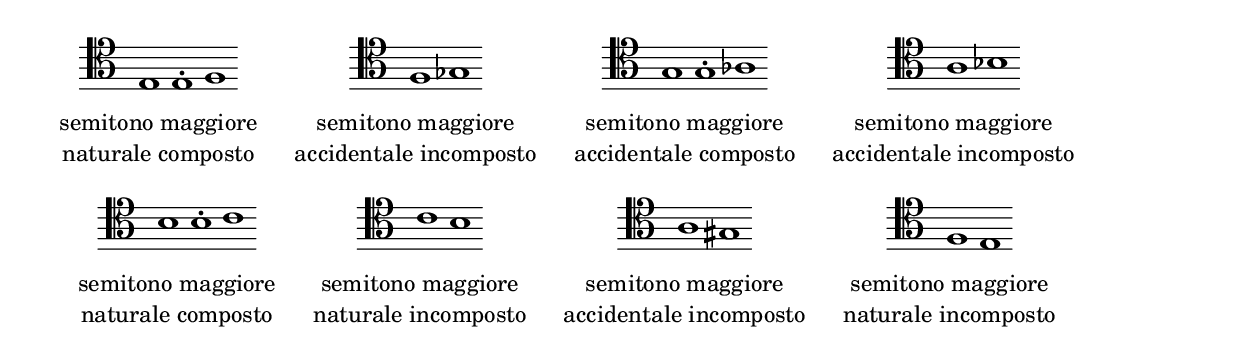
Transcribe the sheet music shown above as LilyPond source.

\version "2.22.2"

% Auto generated file

\header {
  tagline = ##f
}

dot = {
   \once \override Script.add-stem-support = ##f
   \once \override Script.toward-stem-shift = 0
   \once \override Script.skyline-horizontal-padding = 0
   \once \override Script.direction = 1
   \once \override Script.font-size = 1
}

\markup {
  \center-column {
    \line {
      \center-align
      \fontsize#3 { \concat { \normal-text ""} }
    }
    \null
    \line {
      \center-column {

        \line {
          \score {
            <<
              \new Staff \with { instrumentName = ""} {
                \override Staff.TimeSignature.stencil = ##f
                \override Staff.NoteHead.style = #'baroque
                \accidentalStyle Score.forget
                \cadenzaOn
                \clef "tenor" e1 
                \dot e1-. 
                f1 
                \cadenzaOff
              }
            >>
            \layout {
              \context {
                \Score
                \override SpacingSpanner.common-shortest-duration = #(ly:make-moment 1)
              }
            }
          }
        }
        \null
        \line {
          \left-align {  \normal-text "semitono maggiore" }
        }
        \line {
          \left-align {  \normal-text "naturale composto" }
        }

      }
      \hspace #3 
      \center-column {

        \line {
          \score {
            <<
              \new Staff \with { instrumentName = ""} {
                \override Staff.TimeSignature.stencil = ##f
                \override Staff.NoteHead.style = #'baroque
                \accidentalStyle Score.forget
                \cadenzaOn
                \clef "tenor" f1 
                ges1 
                \cadenzaOff
              }
            >>
            \layout {
              \context {
                \Score
                \override SpacingSpanner.common-shortest-duration = #(ly:make-moment 1)
              }
            }
          }
        }
        \null
        \line {
          \left-align {  \normal-text "semitono maggiore" }
        }
        \line {
          \left-align {  \normal-text "accidentale incomposto" }
        }

      }
      \hspace #3 
      \center-column {

        \line {
          \score {
            <<
              \new Staff \with { instrumentName = ""} {
                \override Staff.TimeSignature.stencil = ##f
                \override Staff.NoteHead.style = #'baroque
                \accidentalStyle Score.forget
                \cadenzaOn
                \clef "tenor" g1 
                \dot g1-. 
                as1 
                \cadenzaOff
              }
            >>
            \layout {
              \context {
                \Score
                \override SpacingSpanner.common-shortest-duration = #(ly:make-moment 1)
              }
            }
          }
        }
        \null
        \line {
          \left-align {  \normal-text "semitono maggiore" }
        }
        \line {
          \left-align {  \normal-text "accidentale composto" }
        }

      }
      \hspace #3 
      \center-column {

        \line {
          \score {
            <<
              \new Staff \with { instrumentName = ""} {
                \override Staff.TimeSignature.stencil = ##f
                \override Staff.NoteHead.style = #'baroque
                \accidentalStyle Score.forget
                \cadenzaOn
                \clef "tenor" a1 
                bes1 
                \cadenzaOff
              }
            >>
            \layout {
              \context {
                \Score
                \override SpacingSpanner.common-shortest-duration = #(ly:make-moment 1)
              }
            }
          }
        }
        \null
        \line {
          \left-align {  \normal-text "semitono maggiore" }
        }
        \line {
          \left-align {  \normal-text "accidentale incomposto" }
        }

      }
      \hspace #3 
    }
    \null
    \null
    \line {      \center-column {

        \line {
          \score {
            <<
              \new Staff \with { instrumentName = ""} {
                \override Staff.TimeSignature.stencil = ##f
                \override Staff.NoteHead.style = #'baroque
                \accidentalStyle Score.forget
                \cadenzaOn
                \clef "tenor" b1 
                \dot b1-. 
                c'1 
                \cadenzaOff
              }
            >>
            \layout {
              \context {
                \Score
                \override SpacingSpanner.common-shortest-duration = #(ly:make-moment 1)
              }
            }
          }
        }
        \null
        \line {
          \left-align {  \normal-text "semitono maggiore" }
        }
        \line {
          \left-align {  \normal-text "naturale composto" }
        }

      }
      \hspace #3 
      \center-column {

        \line {
          \score {
            <<
              \new Staff \with { instrumentName = ""} {
                \override Staff.TimeSignature.stencil = ##f
                \override Staff.NoteHead.style = #'baroque
                \accidentalStyle Score.forget
                \cadenzaOn
                \clef "tenor" c'1 
                b1 
                \cadenzaOff
              }
            >>
            \layout {
              \context {
                \Score
                \override SpacingSpanner.common-shortest-duration = #(ly:make-moment 1)
              }
            }
          }
        }
        \null
        \line {
          \left-align {  \normal-text "semitono maggiore" }
        }
        \line {
          \left-align {  \normal-text "naturale incomposto" }
        }

      }
      \hspace #3 
      \center-column {

        \line {
          \score {
            <<
              \new Staff \with { instrumentName = ""} {
                \override Staff.TimeSignature.stencil = ##f
                \override Staff.NoteHead.style = #'baroque
                \accidentalStyle Score.forget
                \cadenzaOn
                \clef "tenor" a1 
                gis1 
                \cadenzaOff
              }
            >>
            \layout {
              \context {
                \Score
                \override SpacingSpanner.common-shortest-duration = #(ly:make-moment 1)
              }
            }
          }
        }
        \null
        \line {
          \left-align {  \normal-text "semitono maggiore" }
        }
        \line {
          \left-align {  \normal-text "accidentale incomposto" }
        }

      }
      \hspace #3 
      \center-column {

        \line {
          \score {
            <<
              \new Staff \with { instrumentName = ""} {
                \override Staff.TimeSignature.stencil = ##f
                \override Staff.NoteHead.style = #'baroque
                \accidentalStyle Score.forget
                \cadenzaOn
                \clef "tenor" f1 
                e1 
                \cadenzaOff
              }
            >>
            \layout {
              \context {
                \Score
                \override SpacingSpanner.common-shortest-duration = #(ly:make-moment 1)
              }
            }
          }
        }
        \null
        \line {
          \left-align {  \normal-text "semitono maggiore" }
        }
        \line {
          \left-align {  \normal-text "naturale incomposto" }
        }

      }
      \hspace #3 

    }
  }
}